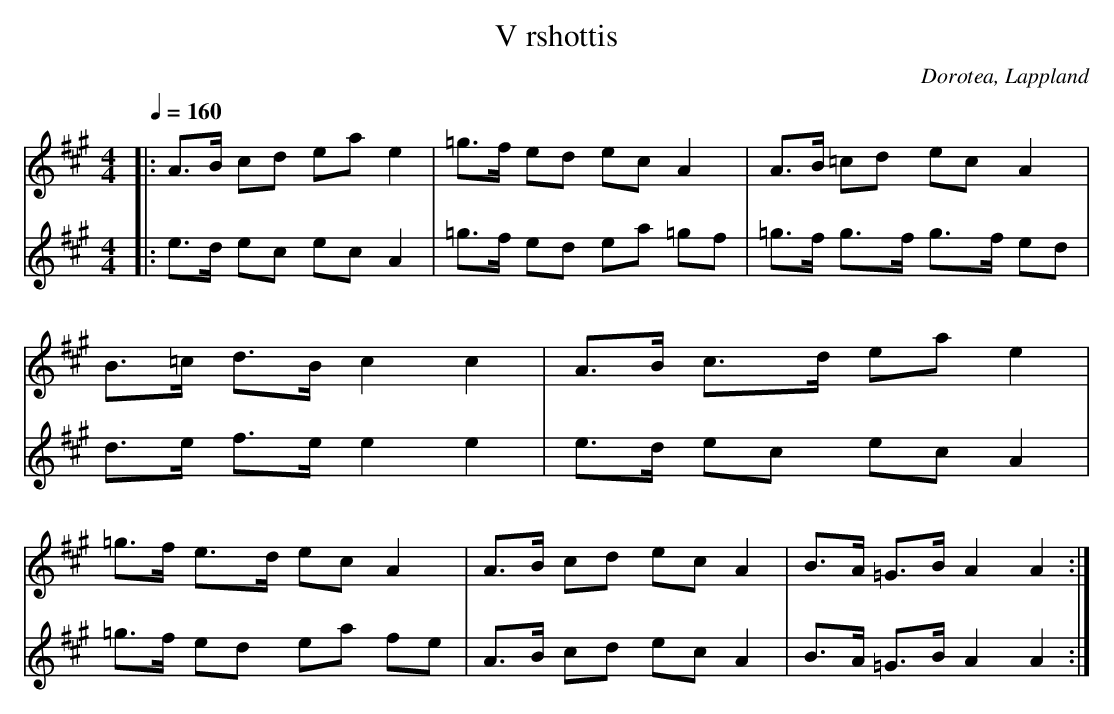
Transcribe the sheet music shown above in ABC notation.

X:1
T:V rshottis
O:Dorotea, Lappland
M:4/4
L:1/16
Q:1/4=160
K:A
V:1
|: A3B c2d2 e2a2 e4 | =g3f e2d2 e2c2 A4 | A3B =c2d2 e2c2 A4 |B3=c d3B c4 c4  | A3B c3d e2a2 e4 | =g3f e3d e2c2 A4 | A3B c2d2 e2c2 A4 |B3A =G3B A4 A4:|
V:2
|:  e3d e2c2  e2c2 A4 | =g3f e2d2 e2a2 =g2f2 | =g3f g3f g3f e2d2 |d3e f3e e4 e4  |e3d e2c2 e2c2 A4 | =g3f e2d2 e2a2 f2e2 |A3B c2d2 e2c2 A4  |B3A =G3B A4 A4 :|
